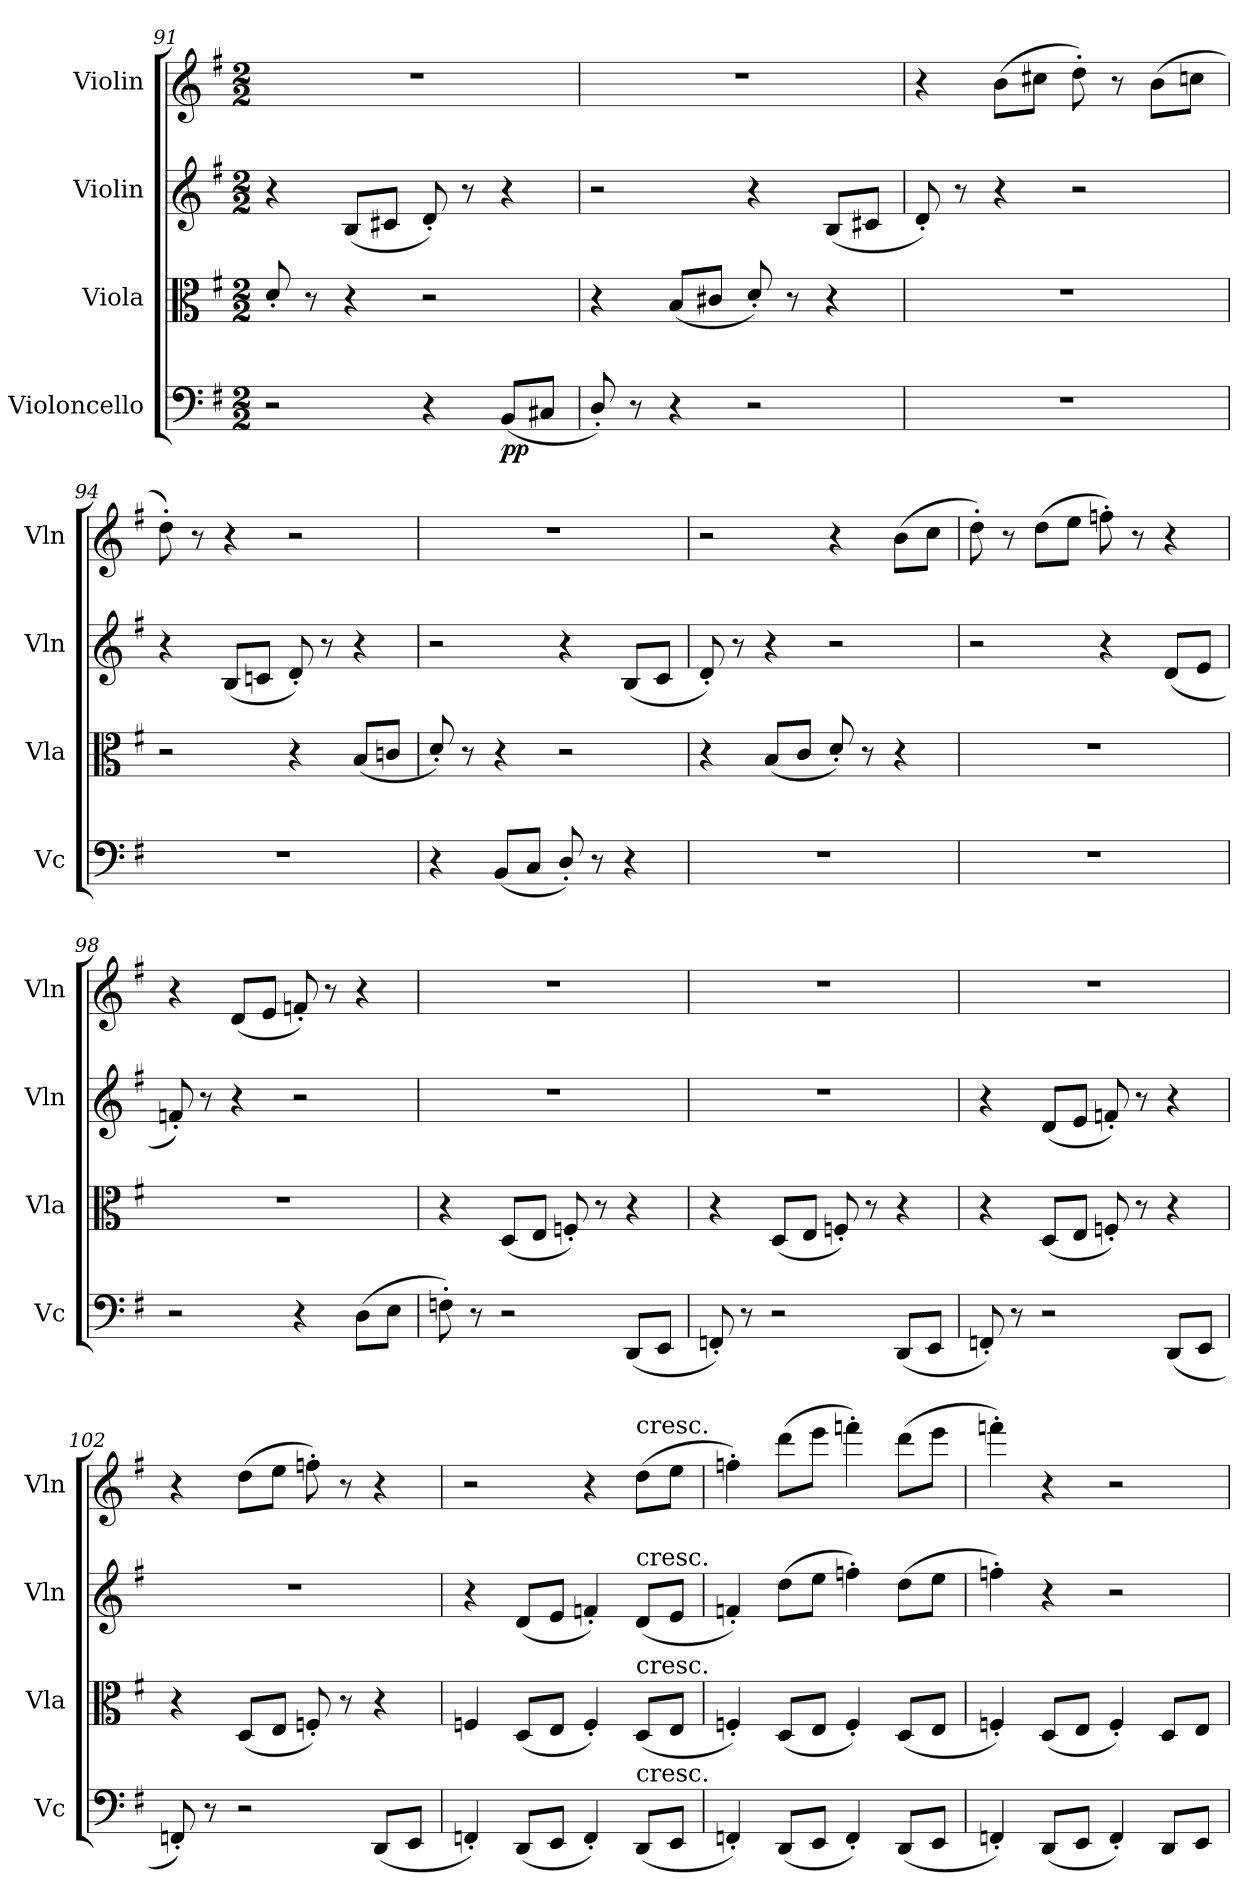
**kern	**dynam	**kern	**kern	**kern
*part4	*part4	*part3	*part2	*part1
*staff4	*staff4	*staff3	*staff2	*staff1
*I"Violoncello	*	*I"Viola	*I"Violin	*I"Violin
*I'Vc	*	*I'Vla	*I'Vln	*I'Vln
*clefF4	*	*clefC3	*clefG2	*clefG2
*k[f#]	*	*k[f#]	*k[f#]	*k[f#]
*M2/2	*	*M2/2	*M2/2	*M2/2
=91	=91	=91	=91	=91
2r	.	8d'/	4r	1r
.	.	8r	.	.
.	.	4r	(8B/L	.
.	.	.	8c#X/J	.
4r	.	2r	8d'/)	.
.	.	.	8r	.
(8BB/L	pp	.	4r	.
8C#X/J	.	.	.	.
=92	=92	=92	=92	=92
8D'/)	.	4r	2r	1r
8r	.	.	.	.
4r	.	(8B/L	.	.
.	.	8c#X\J	.	.
2r	.	8d'/)	4r	.
.	.	8r	.	.
.	.	4r	(8B/L	.
.	.	.	8c#X/J	.
=93	=93	=93	=93	=93
1r	.	1r	8d'/)	4r
.	.	.	8r	.
.	.	.	4r	(8b\L
.	.	.	.	8cc#X\J
.	.	.	2r	8dd'\)
.	.	.	.	8r
.	.	.	.	(8b\L
.	.	.	.	8ccn\J
=94	=94	=94	=94	=94
1r	.	2r	4r	8dd'\)
.	.	.	.	8r
.	.	.	(8B/L	4r
.	.	.	8cn/J	.
.	.	4r	8d'/)	2r
.	.	.	8r	.
.	.	(8B/L	4r	.
.	.	8cn\J	.	.
=95	=95	=95	=95	=95
4r	.	8d'/)	2r	1r
.	.	8r	.	.
(8BB/L	.	4r	.	.
8C/J	.	.	.	.
8D'/)	.	2r	4r	.
8r	.	.	.	.
4r	.	.	(8B/L	.
.	.	.	8c/J	.
=96	=96	=96	=96	=96
1r	.	4r	8d'/)	2r
.	.	.	8r	.
.	.	(8B/L	4r	.
.	.	8c\J	.	.
.	.	8d'/)	2r	4r
.	.	8r	.	.
.	.	4r	.	(8b\L
.	.	.	.	8cc\J
=97	=97	=97	=97	=97
1r	.	1r	2r	8dd'\)
.	.	.	.	8r
.	.	.	.	(8dd\L
.	.	.	.	8ee\J
.	.	.	4r	8ffn'\)
.	.	.	.	8r
.	.	.	(8d/L	4r
.	.	.	8e/J	.
=98	=98	=98	=98	=98
2r	.	1r	8fn'/)	4r
.	.	.	8r	.
.	.	.	4r	(8d/L
.	.	.	.	8e/J
4r	.	.	2r	8fn'/)
.	.	.	.	8r
(8D\L	.	.	.	4r
8E\J	.	.	.	.
=99	=99	=99	=99	=99
8Fn'\)	.	4r	1r	1r
8r	.	.	.	.
2r	.	(8D/L	.	.
.	.	8E/J	.	.
.	.	8Fn'/)	.	.
.	.	8r	.	.
(8DD/L	.	4r	.	.
8EE/J	.	.	.	.
=100	=100	=100	=100	=100
8FFn'/)	.	4r	1r	1r
8r	.	.	.	.
2r	.	(8D/L	.	.
.	.	8E/J	.	.
.	.	8Fn'/)	.	.
.	.	8r	.	.
(8DD/L	.	4r	.	.
8EE/J	.	.	.	.
=101	=101	=101	=101	=101
8FFn'/)	.	4r	4r	1r
8r	.	.	.	.
2r	.	(8D/L	(8d/L	.
.	.	8E/J	8e/J	.
.	.	8Fn'/)	8fn'/)	.
.	.	8r	8r	.
(8DD/L	.	4r	4r	.
8EE/J	.	.	.	.
=102	=102	=102	=102	=102
8FFn'/)	.	4r	1r	4r
8r	.	.	.	.
2r	.	(8D/L	.	(8dd\L
.	.	8E/J	.	8ee\J
.	.	8Fn'/)	.	8ffn'\)
.	.	8r	.	8r
(8DD/L	.	4r	.	4r
8EE/J	.	.	.	.
=103	=103	=103	=103	=103
4FFn'/)	.	4Fn/	4r	2r
(8DD/L	.	(8D/L	(8d/L	.
8EE/J	.	8E/J	8e/J	.
4FF'/)	.	4F'/)	4fn'/)	4r
!	!	!	!	!LO:TX:t=cresc.
!	!	!	!LO:TX:t=cresc.	!
!	!	!LO:TX:t=cresc.	!	!
!LO:TX:t=cresc.	!	!	!	!
(8DD/L	.	(8D/L	(8d/L	(8dd\L
8EE/J	.	8E/J	8e/J	8ee\J
=104	=104	=104	=104	=104
4FFn'/)	.	4Fn'/)	4fn'/)	4ffn'\)
(8DD/L	.	(8D/L	(8dd\L	(8ddd\L
8EE/J	.	8E/J	8ee\J	8eee\J
4FF'/)	.	4F'/)	4ffn'\)	4fffn'\)
(8DD/L	.	(8D/L	(8dd\L	(8ddd\L
8EE/J	.	8E/J	8ee\J	8eee\J
=105	=105	=105	=105	=105
4FFn'/)	.	4Fn'/)	4ffn'\)	4fffn'\)
(8DD/L	.	(8D/L	4r	4r
8EE/J	.	8E/J	.	.
4FF'/)	.	4F'/)	2r	2r
8DD/L	.	8D/L	.	.
8EE/J	.	8E/J	.	.
=	=	=	=	=
*-	*-	*-	*-	*-
